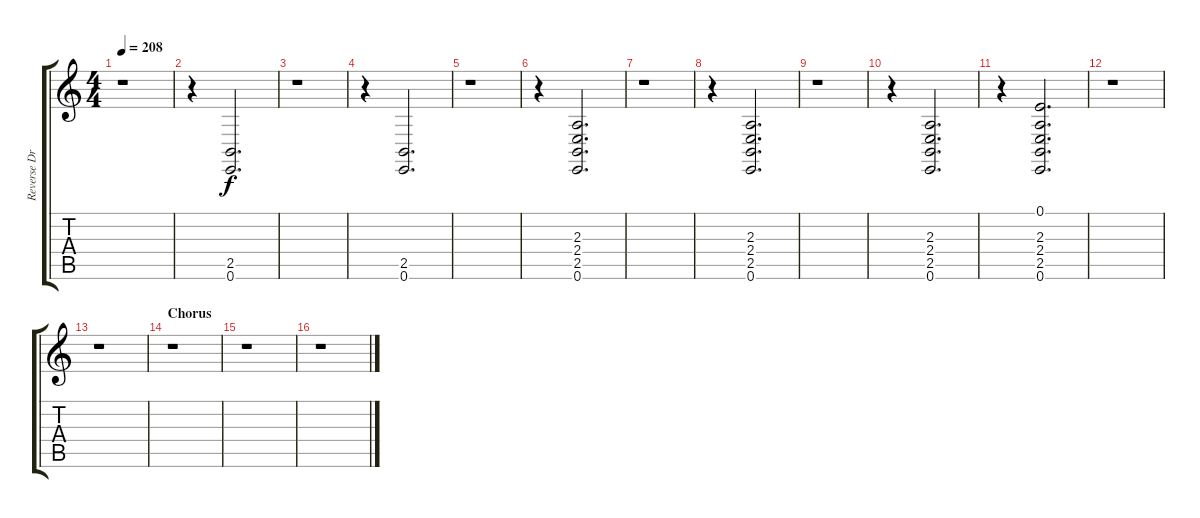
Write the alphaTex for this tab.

\track ("Reverse Drum Effects" "Reverse Dr") {instrument reversecymbal}
\staff {score tabs}
\tuning (E4 B3 G3 D3 A2 E2) {hide}
\ts (4 4)
\tempo 208
\clef g2
\ks c
r.1{dy f} |
r.4 (2.5 0.6).2{d} |
r.1 |
r.4 (2.5 0.6).2{d} |
r.1 |
r.4 (2.3 2.4 2.5 0.6).2{d} |
r.1 |
r.4 (2.3 2.4 2.5 0.6).2{d} |
r.1 |
r.4 (2.3 2.4 2.5 0.6).2{d} |
r.4 (0.1 2.3 2.4 2.5 0.6).2{d} |
r.1 |
r.1 |
\section ("" "Chorus")
r.1 |
r.1 |
r.1
